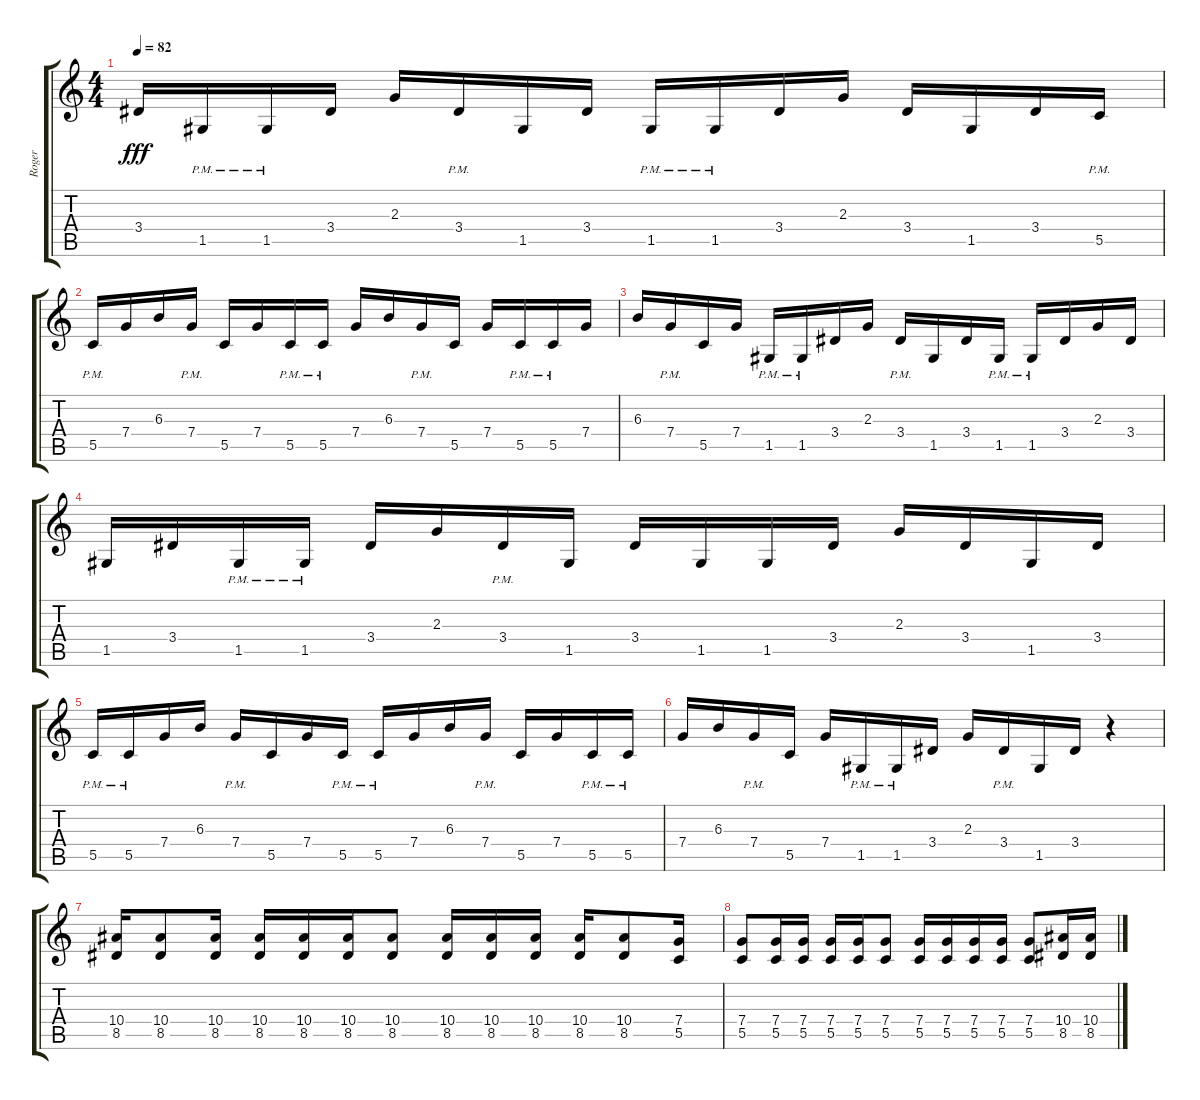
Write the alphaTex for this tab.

\track ("Roger" "Roger") {instrument distortionguitar}
\staff {score tabs}
\tuning (D4 A3 F3 C3 G2 C2) {hide}
\ts (4 4)
\tempo 82
\clef g2
\ks c
3.4.16{dy fff} 1.5{pm}.16 1.5{pm}.16 3.4.16 2.3.16 3.4{pm}.16 1.5.16 3.4.16 1.5{pm}.16 1.5{pm}.16 3.4.16 2.3.16 3.4.16 1.5.16 3.4.16 5.5{pm}.16 |
5.5{pm}.16 7.4.16 6.3.16 7.4{pm}.16 5.5.16 7.4.16 5.5{pm}.16 5.5{pm}.16 7.4.16 6.3.16 7.4{pm}.16 5.5.16 7.4.16 5.5{pm}.16 5.5{pm}.16 7.4.16 |
6.3.16 7.4{pm}.16 5.5.16 7.4.16 1.5{pm}.16 1.5{pm}.16 3.4.16 2.3.16 3.4{pm}.16 1.5.16 3.4.16 1.5{pm}.16 1.5{pm}.16 3.4.16 2.3.16 3.4.16 |
1.5.16 3.4.16 1.5{pm}.16 1.5{pm}.16 3.4.16 2.3.16 3.4{pm}.16 1.5.16 3.4.16 1.5.16 1.5.16 3.4.16 2.3.16 3.4.16 1.5.16 3.4.16 |
5.5{pm}.16 5.5{pm}.16 7.4.16 6.3.16 7.4{pm}.16 5.5.16 7.4.16 5.5{pm}.16 5.5{pm}.16 7.4.16 6.3.16 7.4{pm}.16 5.5.16 7.4.16 5.5{pm}.16 5.5{pm}.16 |
7.4.16 6.3.16 7.4{pm}.16 5.5.16 7.4.16 1.5{pm}.16 1.5{pm}.16 3.4.16 2.3.16 3.4{pm}.16 1.5.16 3.4.16 r.4 |
(10.4 8.5).16 (10.4 8.5).8 (10.4 8.5).16 (10.4 8.5).16 (10.4 8.5).16 (10.4 8.5).16 (10.4 8.5).8 (10.4 8.5).16 (10.4 8.5).16 (10.4 8.5).16 (10.4 8.5).16 (10.4 8.5).8 (7.4 5.5).16 |
(7.4 5.5).8 (7.4 5.5).16 (7.4 5.5).16 (7.4 5.5).16 (7.4 5.5).16 (7.4 5.5).8 (7.4 5.5).16 (7.4 5.5).16 (7.4 5.5).16 (7.4 5.5).16 (7.4 5.5).8 (10.4 8.5).16 (10.4 8.5).16
